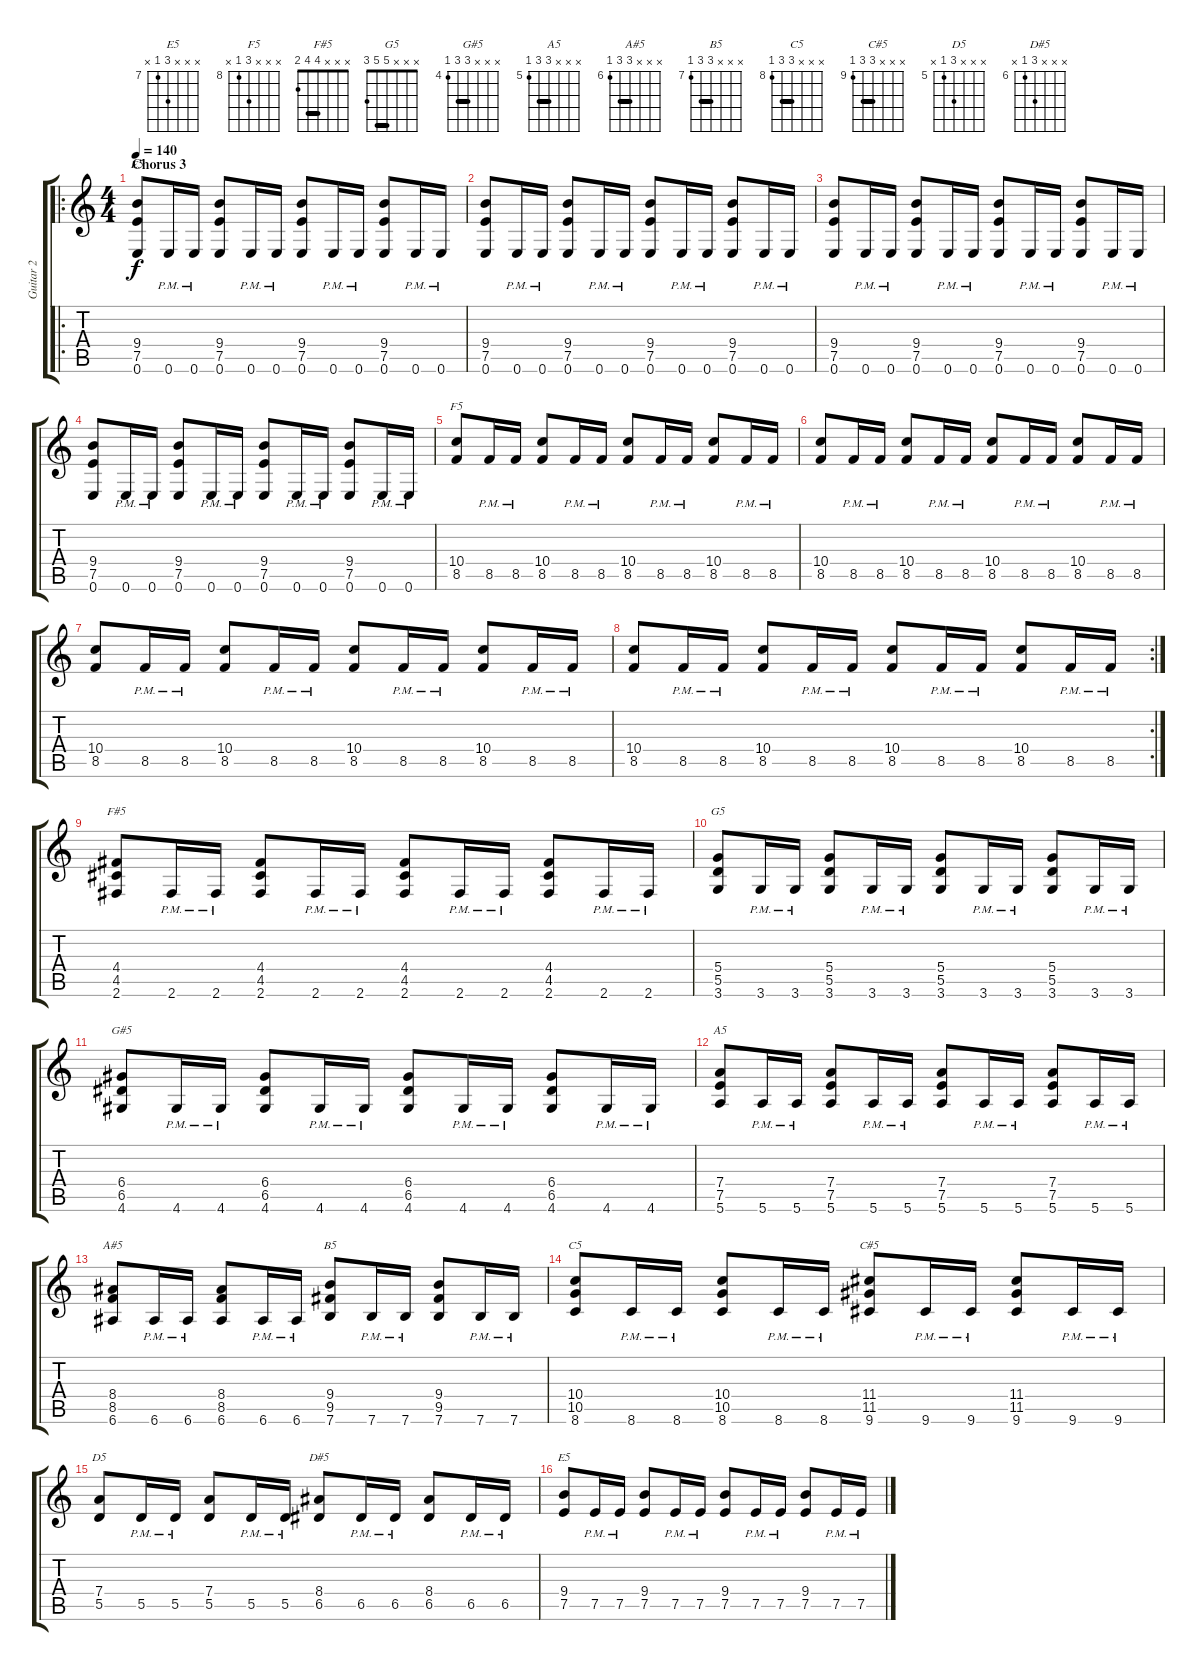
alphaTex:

\track ("Guitar 2" "Guitar 2") {instrument distortionguitar}
\staff {score tabs}
\tuning (E4 B3 G3 D3 A2 E2) {hide}
\chord ("E5" x x x 9 7 0) {firstfret 7}
\chord ("F5" x x x 10 8 x) {firstfret 8}
\chord ("F#5" x x x 4 4 2) {barre 4}
\chord ("G5" x x x 5 5 3) {barre 5}
\chord ("G#5" x x x 6 6 4) {firstfret 4 barre 6}
\chord ("A5" x x x 7 7 5) {firstfret 5 barre 7}
\chord ("A#5" x x x 8 8 6) {firstfret 6 barre 8}
\chord ("B5" x x x 9 9 7) {firstfret 7 barre 9}
\chord ("C5" x x x 10 10 8) {firstfret 8 barre 10}
\chord ("C#5" x x x 11 11 9) {firstfret 9 barre 11}
\chord ("D5" x x x 7 5 x) {firstfret 5}
\chord ("D#5" x x x 8 6 x) {firstfret 6}
\chord ("E5" x x x 9 7 x) {firstfret 7}
\ro
\ts (4 4)
\section ("" "Chorus 3")
\tempo 140
\clef g2
\ks c
(9.4 7.5 0.6).8{ch "E5" dy f} 0.6{pm}.16 0.6{pm}.16 (9.4 7.5 0.6).8 0.6{pm}.16 0.6{pm}.16 (9.4 7.5 0.6).8 0.6{pm}.16 0.6{pm}.16 (9.4 7.5 0.6).8 0.6{pm}.16 0.6{pm}.16 |
(9.4 7.5 0.6).8 0.6{pm}.16 0.6{pm}.16 (9.4 7.5 0.6).8 0.6{pm}.16 0.6{pm}.16 (9.4 7.5 0.6).8 0.6{pm}.16 0.6{pm}.16 (9.4 7.5 0.6).8 0.6{pm}.16 0.6{pm}.16 |
(9.4 7.5 0.6).8 0.6{pm}.16 0.6{pm}.16 (9.4 7.5 0.6).8 0.6{pm}.16 0.6{pm}.16 (9.4 7.5 0.6).8 0.6{pm}.16 0.6{pm}.16 (9.4 7.5 0.6).8 0.6{pm}.16 0.6{pm}.16 |
(9.4 7.5 0.6).8 0.6{pm}.16 0.6{pm}.16 (9.4 7.5 0.6).8 0.6{pm}.16 0.6{pm}.16 (9.4 7.5 0.6).8 0.6{pm}.16 0.6{pm}.16 (9.4 7.5 0.6).8 0.6{pm}.16 0.6{pm}.16 |
(10.4 8.5).8{ch "F5"} 8.5{pm}.16 8.5{pm}.16 (10.4 8.5).8 8.5{pm}.16 8.5{pm}.16 (10.4 8.5).8 8.5{pm}.16 8.5{pm}.16 (10.4 8.5).8 8.5{pm}.16 8.5{pm}.16 |
(10.4 8.5).8 8.5{pm}.16 8.5{pm}.16 (10.4 8.5).8 8.5{pm}.16 8.5{pm}.16 (10.4 8.5).8 8.5{pm}.16 8.5{pm}.16 (10.4 8.5).8 8.5{pm}.16 8.5{pm}.16 |
(10.4 8.5).8 8.5{pm}.16 8.5{pm}.16 (10.4 8.5).8 8.5{pm}.16 8.5{pm}.16 (10.4 8.5).8 8.5{pm}.16 8.5{pm}.16 (10.4 8.5).8 8.5{pm}.16 8.5{pm}.16 |
\rc 2
(10.4 8.5).8 8.5{pm}.16 8.5{pm}.16 (10.4 8.5).8 8.5{pm}.16 8.5{pm}.16 (10.4 8.5).8 8.5{pm}.16 8.5{pm}.16 (10.4 8.5).8 8.5{pm}.16 8.5{pm}.16 |
(4.4 4.5 2.6).8{ch "F#5"} 2.6{pm}.16 2.6{pm}.16 (4.4 4.5 2.6).8 2.6{pm}.16 2.6{pm}.16 (4.4 4.5 2.6).8 2.6{pm}.16 2.6{pm}.16 (4.4 4.5 2.6).8 2.6{pm}.16 2.6{pm}.16 |
(5.4 5.5 3.6).8{ch "G5"} 3.6{pm}.16 3.6{pm}.16 (5.4 5.5 3.6).8 3.6{pm}.16 3.6{pm}.16 (5.4 5.5 3.6).8 3.6{pm}.16 3.6{pm}.16 (5.4 5.5 3.6).8 3.6{pm}.16 3.6{pm}.16 |
(6.4 6.5 4.6).8{ch "G#5"} 4.6{pm}.16 4.6{pm}.16 (6.4 6.5 4.6).8 4.6{pm}.16 4.6{pm}.16 (6.4 6.5 4.6).8 4.6{pm}.16 4.6{pm}.16 (6.4 6.5 4.6).8 4.6{pm}.16 4.6{pm}.16 |
(7.4 7.5 5.6).8{ch "A5"} 5.6{pm}.16 5.6{pm}.16 (7.4 7.5 5.6).8 5.6{pm}.16 5.6{pm}.16 (7.4 7.5 5.6).8 5.6{pm}.16 5.6{pm}.16 (7.4 7.5 5.6).8 5.6{pm}.16 5.6{pm}.16 |
(8.4 8.5 6.6).8{ch "A#5"} 6.6{pm}.16 6.6{pm}.16 (8.4 8.5 6.6).8 6.6{pm}.16 6.6{pm}.16 (9.4 9.5 7.6).8{ch "B5"} 7.6{pm}.16 7.6{pm}.16 (9.4 9.5 7.6).8 7.6{pm}.16 7.6{pm}.16 |
(10.4 10.5 8.6).8{ch "C5"} 8.6{pm}.16 8.6{pm}.16 (10.4 10.5 8.6).8 8.6{pm}.16 8.6{pm}.16 (11.4 11.5 9.6).8{ch "C#5"} 9.6{pm}.16 9.6{pm}.16 (11.4 11.5 9.6).8 9.6{pm}.16 9.6{pm}.16 |
(7.4 5.5).8{ch "D5"} 5.5{pm}.16 5.5{pm}.16 (7.4 5.5).8 5.5{pm}.16 5.5{pm}.16 (8.4 6.5).8{ch "D#5"} 6.5{pm}.16 6.5{pm}.16 (8.4 6.5).8 6.5{pm}.16 6.5{pm}.16 |
(9.4 7.5).8{ch "E5"} 7.5{pm}.16 7.5{pm}.16 (9.4 7.5).8 7.5{pm}.16 7.5{pm}.16 (9.4 7.5).8 7.5{pm}.16 7.5{pm}.16 (9.4 7.5).8 7.5{pm}.16 7.5{pm}.16
